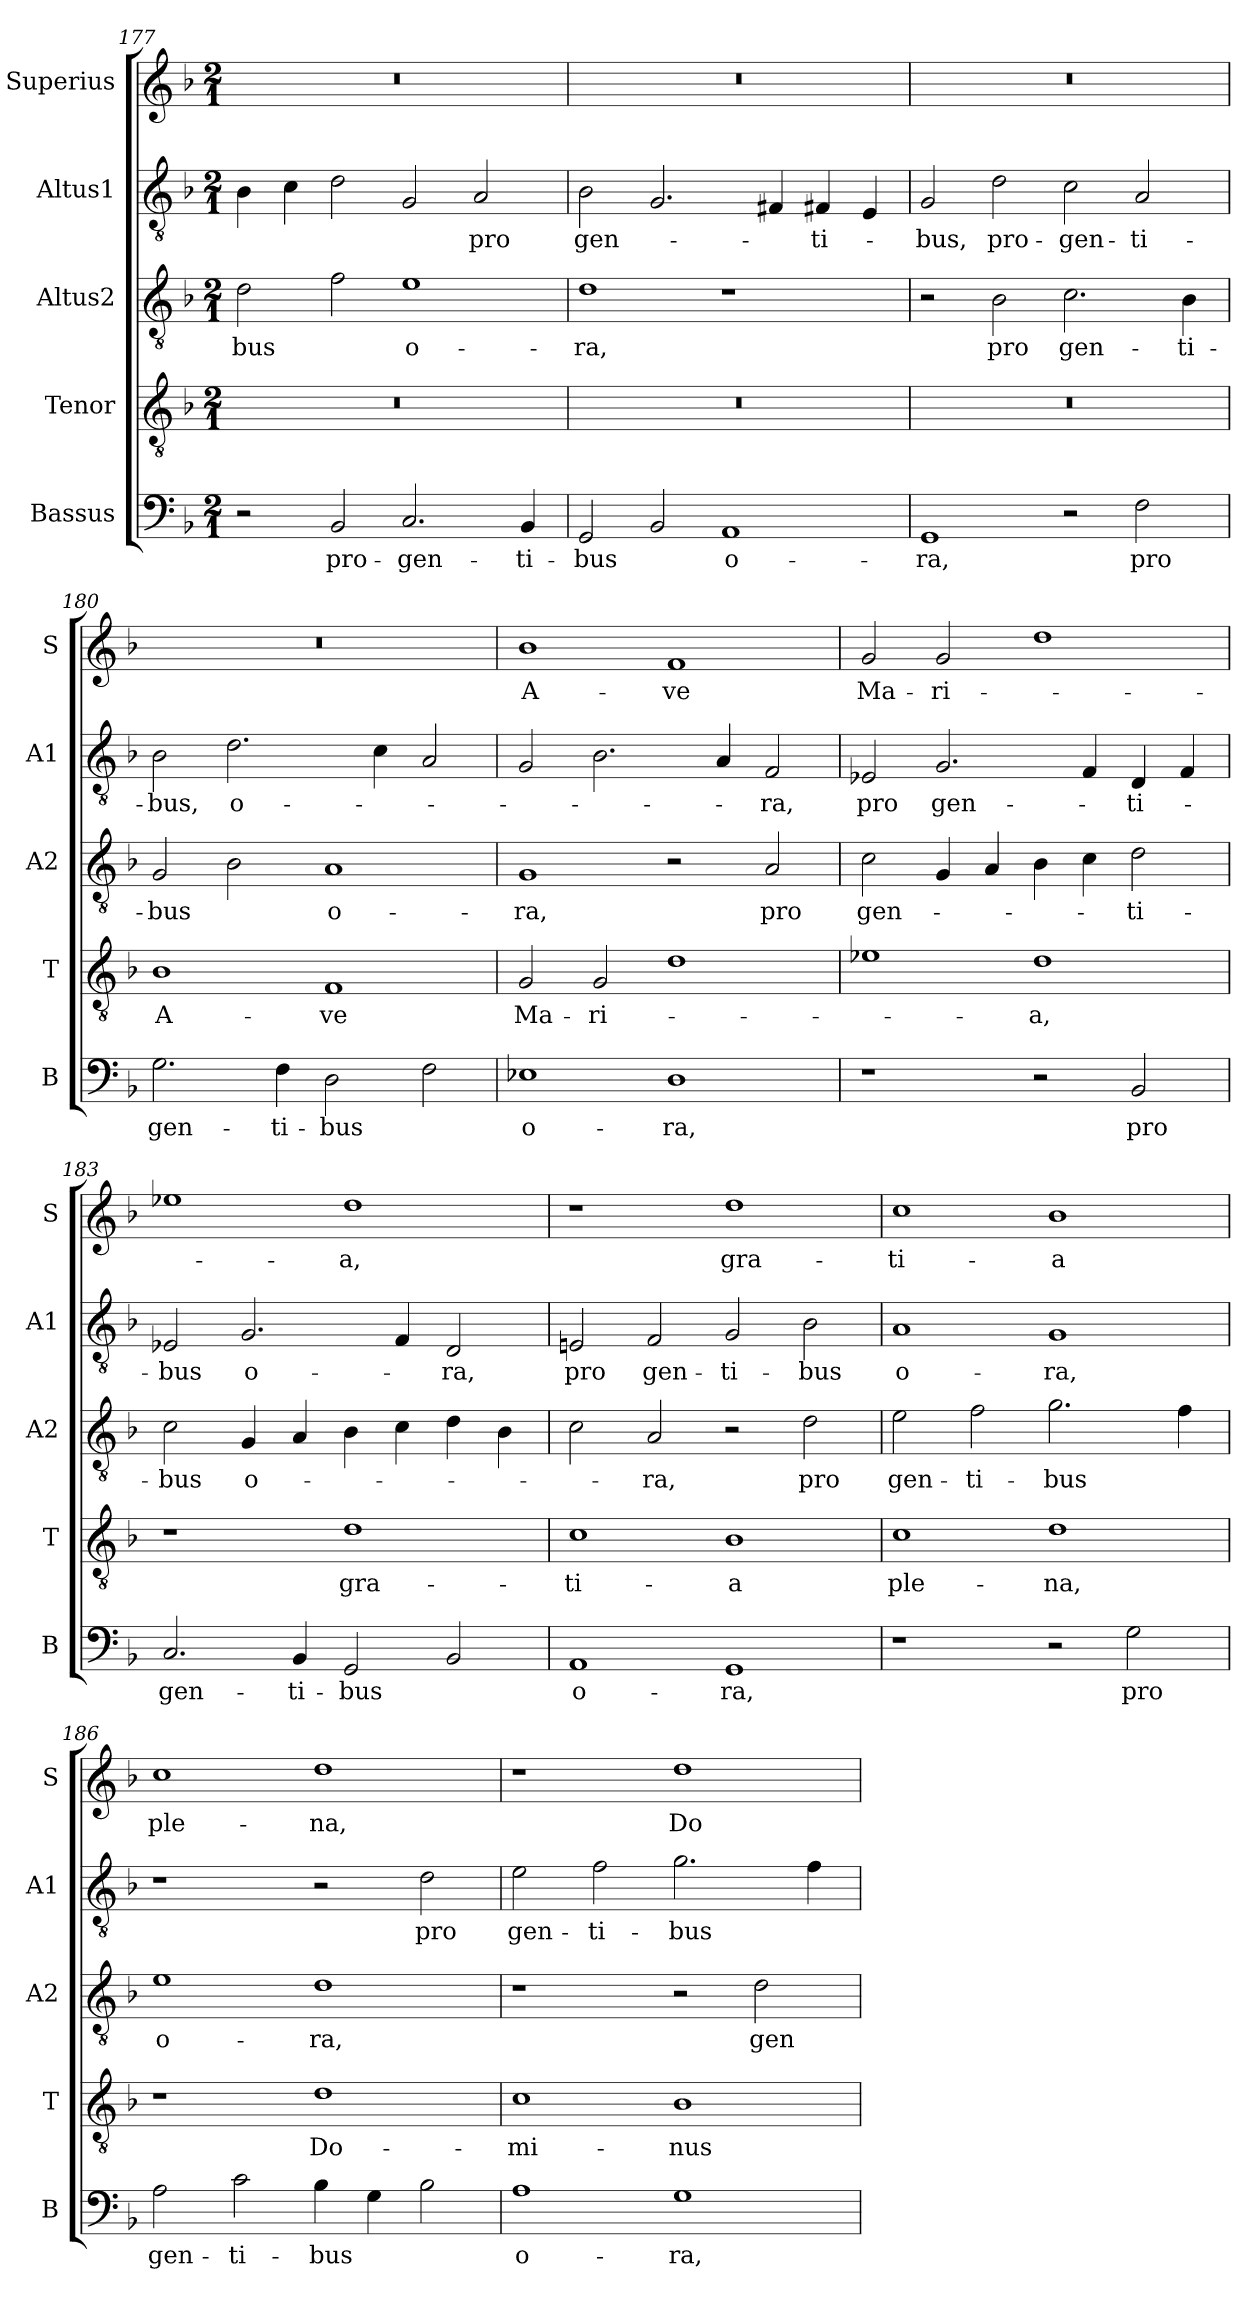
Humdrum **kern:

**kern	**text	**kern	**text	**kern	**text	**kern	**text	**kern	**text
*part5	*part5	*part4	*part4	*part3	*part3	*part2	*part2	*part1	*part1
*staff5	*staff5	*staff4	*staff4	*staff3	*staff3	*staff2	*staff2	*staff1	*staff1
*I"Bassus	*	*I"Tenor	*	*I"Altus2	*	*I"Altus1	*	*I"Superius	*
*I'B	*	*I'T	*	*I'A2	*	*I'A1	*	*I'S	*
*clefF4	*	*clefGv2	*	*clefGv2	*	*clefGv2	*	*clefG2	*
*k[b-]	*	*k[b-]	*	*k[b-]	*	*k[b-]	*	*k[b-]	*
*M2/1	*	*M2/1	*	*M2/1	*	*M2/1	*	*M2/1	*
=177	=177	=177	=177	=177	=177	=177	=177	=177	=177
2r	.	0r	.	2d\	-bus	4B-\	.	0r	.
.	.	.	.	.	.	4c\	.	.	.
2BB-/	pro-	.	.	2f\	.	2d\	.	.	.
2.C/	-gen-	.	.	1e	o-	2G/	.	.	.
.	.	.	.	.	.	2A/	pro	.	.
4BB-/	-ti-	.	.	.	.	.	.	.	.
=178	=178	=178	=178	=178	=178	=178	=178	=178	=178
2GG/	-bus	0r	.	1d	-ra,	2B-\	gen-	0r	.
2BB-/	.	.	.	.	.	2.G/	.	.	.
1AA	o-	.	.	1r	.	.	.	.	.
.	.	.	.	.	.	4F#X/	.	.	.
.	.	.	.	.	.	4F#X/	-ti-	.	.
.	.	.	.	.	.	4E/	.	.	.
=179	=179	=179	=179	=179	=179	=179	=179	=179	=179
1GG	-ra,	0r	.	2r	.	2G/	-bus,	0r	.
.	.	.	.	2B-\	pro	2d\	pro-	.	.
2r	.	.	.	2.c\	gen-	2c\	-gen-	.	.
2F\	pro	.	.	.	.	2A/	-ti-	.	.
.	.	.	.	4B-\	-ti-	.	.	.	.
=180	=180	=180	=180	=180	=180	=180	=180	=180	=180
2.G\	gen-	1B-	A-	2G/	-bus	2B-\	-bus,	0r	.
.	.	.	.	2B-\	.	2.d\	o-	.	.
4F\	-ti-	.	.	.	.	.	.	.	.
2D\	-bus	1F	-ve	1A	o-	.	.	.	.
.	.	.	.	.	.	4c\	.	.	.
2F\	.	.	.	.	.	2A/	.	.	.
=181	=181	=181	=181	=181	=181	=181	=181	=181	=181
1E-X	-o-	2G/	Ma-	1G	-ra,	2G/	.	1b-	A-
.	.	2G/	-ri-	.	.	2.B-\	.	.	.
1D	-ra,	1d	.	2r	.	.	.	1f	-ve
.	.	.	.	.	.	4A/	.	.	.
.	.	.	.	2A/	pro	2F/	-ra,	.	.
=182	=182	=182	=182	=182	=182	=182	=182	=182	=182
1r	.	1e-X	.	2c\	gen-	2E-X/	pro	2g/	Ma-
.	.	.	.	4G/	.	2.G/	gen-	2g/	-ri-
.	.	.	.	4A/	.	.	.	.	.
2r	.	1d	-a,	4B-\	.	.	.	1dd	.
.	.	.	.	4c\	.	4F/	.	.	.
2BB-/	pro	.	.	2d\	-ti-	4D/	-ti-	.	.
.	.	.	.	.	.	4F/	.	.	.
=183	=183	=183	=183	=183	=183	=183	=183	=183	=183
2.C/	gen-	1r	.	2c\	-bus	2E-X/	-bus	1ee-X	.
.	.	.	.	4G/	o-	2.G/	o-	.	.
4BB-/	-ti-	.	.	4A/	.	.	.	.	.
2GG/	-bus	1d	gra-	4B-\	.	.	.	1dd	-a,
.	.	.	.	4c\	.	4F/	.	.	.
2BB-/	.	.	.	4d\	.	2D/	-ra,	.	.
.	.	.	.	4B-\	.	.	.	.	.
=184	=184	=184	=184	=184	=184	=184	=184	=184	=184
1AA	o-	1c	-ti-	2c\	.	2En/	pro	1r	.
.	.	.	.	2A/	-ra,	2F/	gen-	.	.
1GG	-ra,	1B-	-a	2r	.	2G/	-ti-	1dd	gra-
.	.	.	.	2d\	pro	2B-\	-bus	.	.
=185	=185	=185	=185	=185	=185	=185	=185	=185	=185
1r	.	1c	ple-	2e\	gen-	1A	o-	1cc	-ti-
.	.	.	.	2f\	-ti-	.	.	.	.
2r	.	1d	-na,	2.g\	-bus	1G	-ra,	1b-	-a
2G\	pro	.	.	.	.	.	.	.	.
.	.	.	.	4f\	.	.	.	.	.
=186	=186	=186	=186	=186	=186	=186	=186	=186	=186
2A\	gen-	1r	.	1e	o-	1r	.	1cc	ple-
2c\	-ti-	.	.	.	.	.	.	.	.
4B-\	-bus	1d	Do-	1d	-ra,	2r	.	1dd	-na,
4G\	.	.	.	.	.	.	.	.	.
2B-\	.	.	.	.	.	2d\	pro	.	.
=187	=187	=187	=187	=187	=187	=187	=187	=187	=187
1A	o-	1c	-mi-	1r	.	2e\	gen-	1r	.
.	.	.	.	.	.	2f\	-ti-	.	.
1G	-ra,	1B-	-nus	2r	.	2.g\	-bus	1dd	Do-
.	.	.	.	2d\	gen-	.	.	.	.
.	.	.	.	.	.	4f\	.	.	.
=	=	=	=	=	=	=	=	=	=
*-	*-	*-	*-	*-	*-	*-	*-	*-	*-
